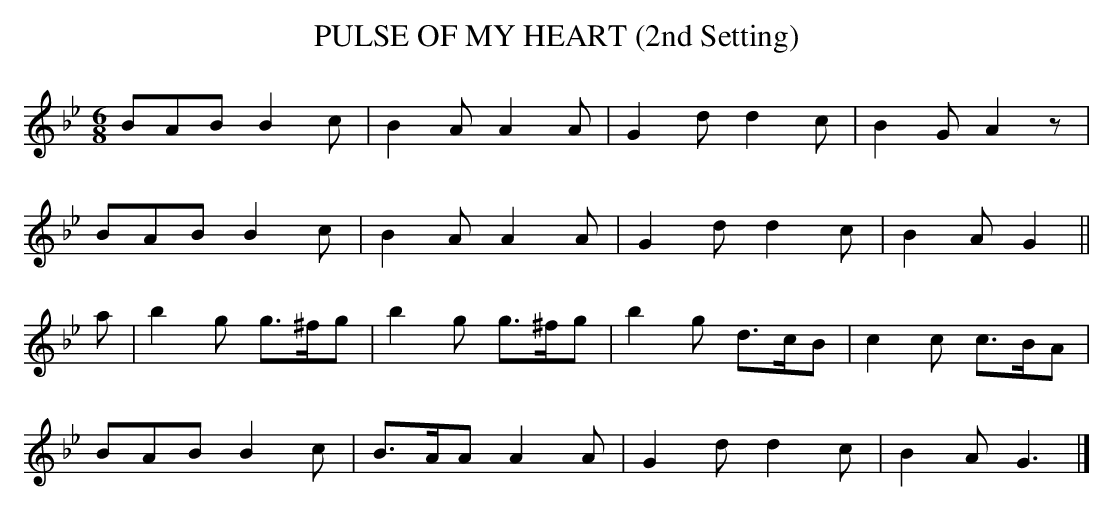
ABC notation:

X:1
T:PULSE OF MY HEART (2nd Setting)
Y:"animated"
M:6/8
L:1/8
K:Gm
BAB B2c|B2A A2A|G2d d2c|B2G A2z|
BAB B2c|B2A A2A|G2d d2c|B2A G2||
a|b2g g>^fg|b2g g>^fg|b2g d>cB|c2c c>BA|
BAB B2c|B>AA A2A|G2d d2c|B2A G3|]
